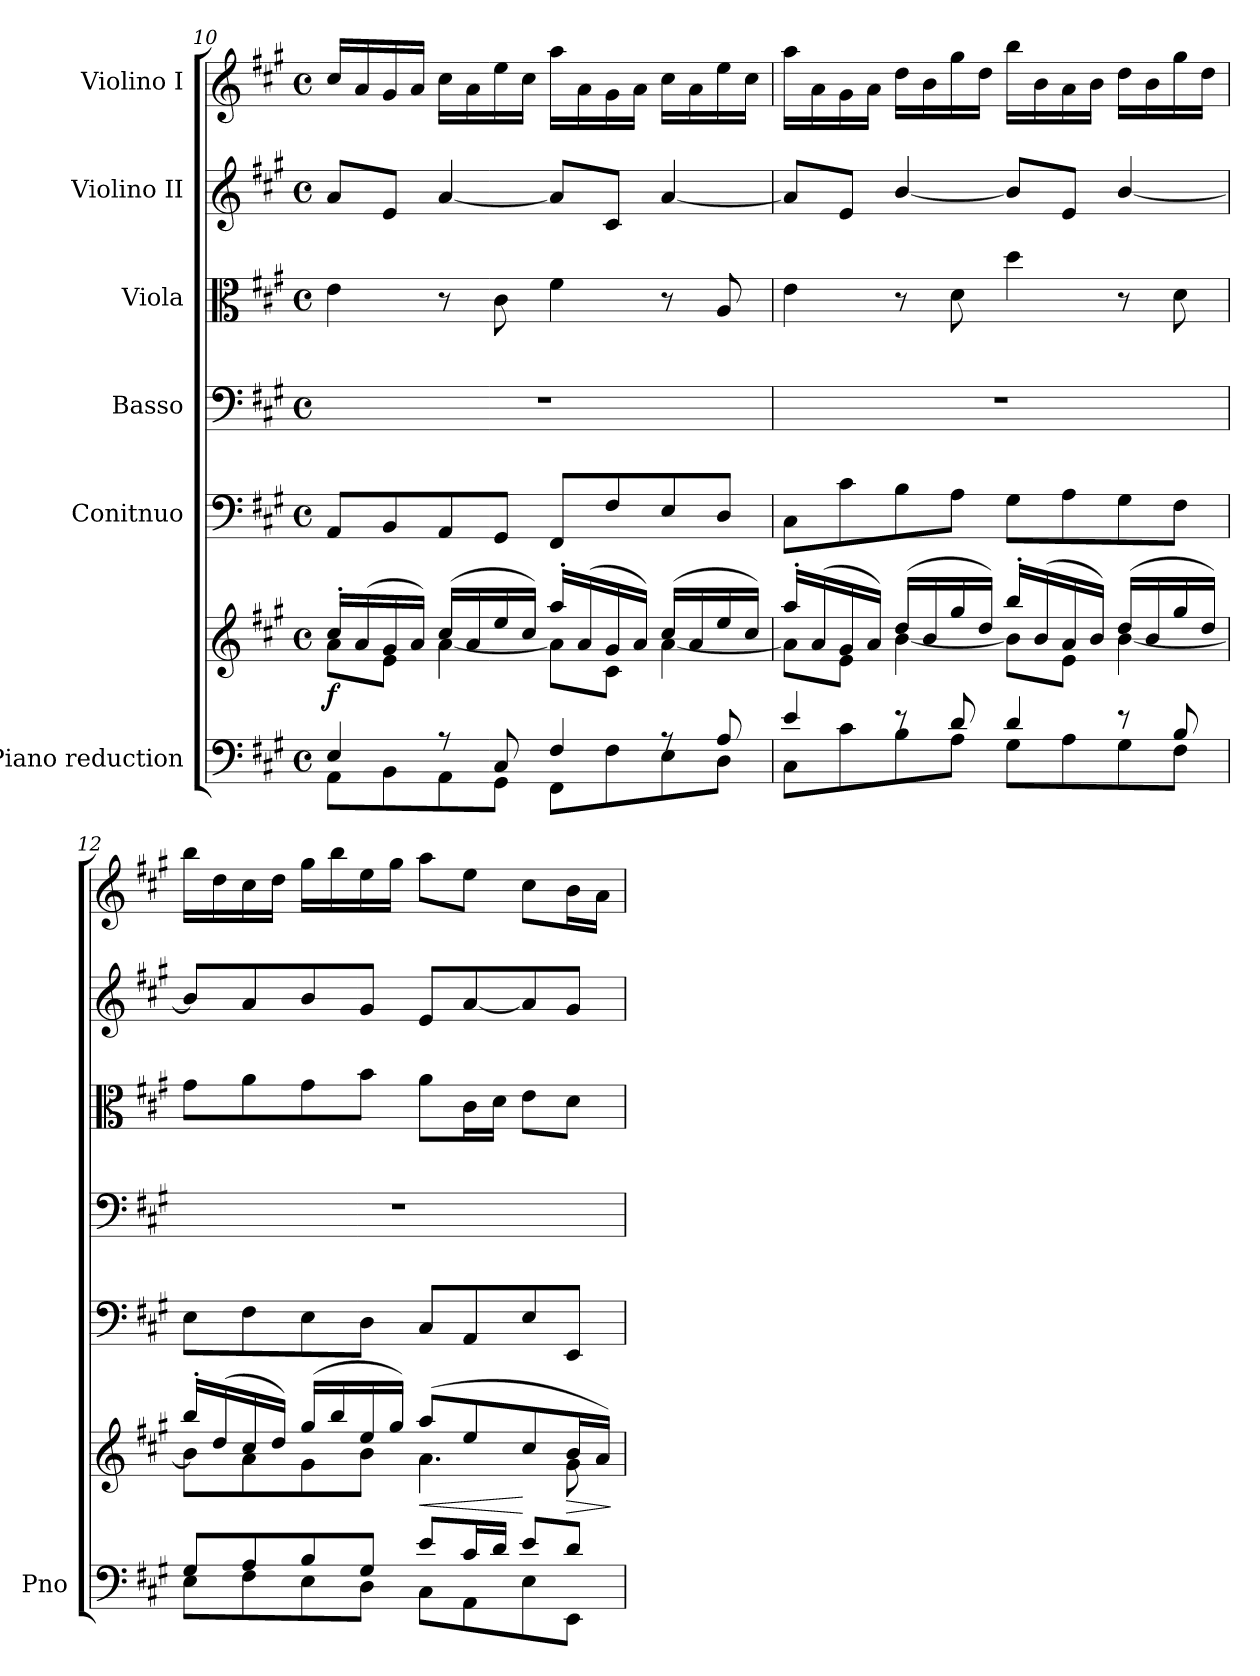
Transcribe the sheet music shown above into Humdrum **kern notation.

**kern	**kern	**dynam	**kern	**kern	**kern	**kern	**kern
*part6	*part6	*part6	*part5	*part4	*part3	*part2	*part1
*staff7	*staff6	*staff6/7	*staff5	*staff4	*staff3	*staff2	*staff1
*I"Piano reduction	*	*	*I"Conitnuo	*I"Basso	*I"Viola	*I"Violino II	*I"Violino I
*I'Pno	*	*	*	*	*	*	*
!!LO:LB:g=z
*clefF4	*clefG2	*	*clefF4	*clefF4	*clefC3	*clefG2	*clefG2
*k[f#c#g#]	*k[f#c#g#]	*	*k[f#c#g#]	*k[f#c#g#]	*k[f#c#g#]	*k[f#c#g#]	*k[f#c#g#]
*M4/4	*M4/4	*	*M4/4	*M4/4	*M4/4	*M4/4	*M4/4
*met(c)	*met(c)	*	*met(c)	*met(c)	*met(c)	*met(c)	*met(c)
=10	=10	=10	=10	=10	=10	=10	=10
*^	*^	*	*	*	*	*	*
!	!	!	!	!LO:DY:b	!	!	!	!	!
4E/	8AA\L	16cc#'/LL	8a\L	f	8AA/L	1r	4e\	8a/L	16cc#/LL
.	.	(>16a/	.	.	.	.	.	.	16a/
.	8BB\	16g#/	8e\J	.	8BB/	.	.	8e/J	16g#/
.	.	16a/JJ)	.	.	.	.	.	.	16a/JJ
8rA	8AA\	(>16cc#/LL	[4a\	.	8AA/	.	8r	[4a/	16cc#\LL
.	.	16a/	.	.	.	.	.	.	16a\
8C#/	8GG#\J	16ee/	.	.	8GG#/J	.	8c#\	.	16ee\
.	.	16cc#/JJ)	.	.	.	.	.	.	16cc#\JJ
4F#/	8FF#\L	16aa'/LL	8a\L]	.	8FF#/L	.	4f#\	8a/L]	16aa\LL
.	.	(>16a/	.	.	.	.	.	.	16a\
.	8F#\	16g#/	8c#\J	.	8F#/	.	.	8c#/J	16g#\
.	.	16a/JJ)	.	.	.	.	.	.	16a\JJ
8rA	8E\	(>16cc#/LL	[4a\	.	8E/	.	8r	[4a/	16cc#\LL
.	.	16a/	.	.	.	.	.	.	16a\
8A/	8D\J	16ee/	.	.	8D/J	.	8A/	.	16ee\
.	.	16cc#/JJ)	.	.	.	.	.	.	16cc#\JJ
=11	=11	=11	=11	=11	=11	=11	=11	=11	=11
4e/	8C#\L	16aa'/LL	8a\L]	.	8C#\L	1r	4e\	8a/L]	16aa\LL
.	.	(>16a/	.	.	.	.	.	.	16a\
.	8c#\	16g#/	8e\J	.	8c#\	.	.	8e/J	16g#\
.	.	16a/JJ)	.	.	.	.	.	.	16a\JJ
8re	8B\	(>16dd/LL	[4b\	.	8B\	.	8r	[4b/	16dd\LL
.	.	16b/	.	.	.	.	.	.	16b\
8d/	8A\J	16gg#/	.	.	8A\J	.	8d\	.	16gg#\
.	.	16dd/JJ)	.	.	.	.	.	.	16dd\JJ
4d/	8G#\L	16bb'/LL	8b\L]	.	8G#\L	.	4dd\	8b/L]	16bb\LL
.	.	(>16b/	.	.	.	.	.	.	16b\
.	8A\	16a/	8e\J	.	8A\	.	.	8e/J	16a\
.	.	16b/JJ)	.	.	.	.	.	.	16b\JJ
8re	8G#\	(>16dd/LL	[4b\	.	8G#\	.	8r	[4b/	16dd\LL
.	.	16b/	.	.	.	.	.	.	16b\
8B/	8F#\J	16gg#/	.	.	8F#\J	.	8d\	.	16gg#\
.	.	16dd/JJ)	.	.	.	.	.	.	16dd\JJ
=12	=12	=12	=12	=12	=12	=12	=12	=12	=12
8G#/L	8E\L	16bb'/LL	8b\L]	.	8E\L	1r	8g#\L	8b/L]	16bb\LL
.	.	(>16dd/	.	.	.	.	.	.	16dd\
8A/	8F#\	16cc#/	8a\	.	8F#\	.	8a\	8a/	16cc#\
.	.	16dd/JJ)	.	.	.	.	.	.	16dd\JJ
8B/	8E\	(>16gg#/LL	8g#\	.	8E\	.	8g#\	8b/	16gg#\LL
.	.	16bb/	.	.	.	.	.	.	16bb\
8G#/J	8D\J	16ee/	8b\J	.	8D\J	.	8b\J	8g#/J	16ee\
.	.	16gg#/JJ)	.	.	.	.	.	.	16gg#\JJ
!	!	!	!	!LO:HP:b	!	!	!	!	!
8e/L	8C#\L	(>8aa/L	4.a\	<	8C#/L	.	8a\L	8e/L	8aa\L
16c#/L	8AA\	8ee/	.	.	8AA/	.	16c#\L	[8a/	8ee\J
16d/JJ	.	.	.	.	.	.	16d\JJ	.	.
8e/L	8E\	8cc#/	.	[	8E/	.	8e\L	8a/]	8cc#\L
!	!	!	!	!LO:HP:b	!	!	!	!	!
8d/J	8EE\J	16b/L	8g#\	>	8EE/J	.	8d\J	8g#/J	16b\L
.	.	16a/JJ)	.	.	.	.	.	.	16a\JJ
*v	*v	*	*	*	*	*	*	*	*
*	*v	*v	*	*	*	*	*	*
.	.	]	.	.	.	.	.
=	=	=	=	=	=	=	=
*-	*-	*-	*-	*-	*-	*-	*-
